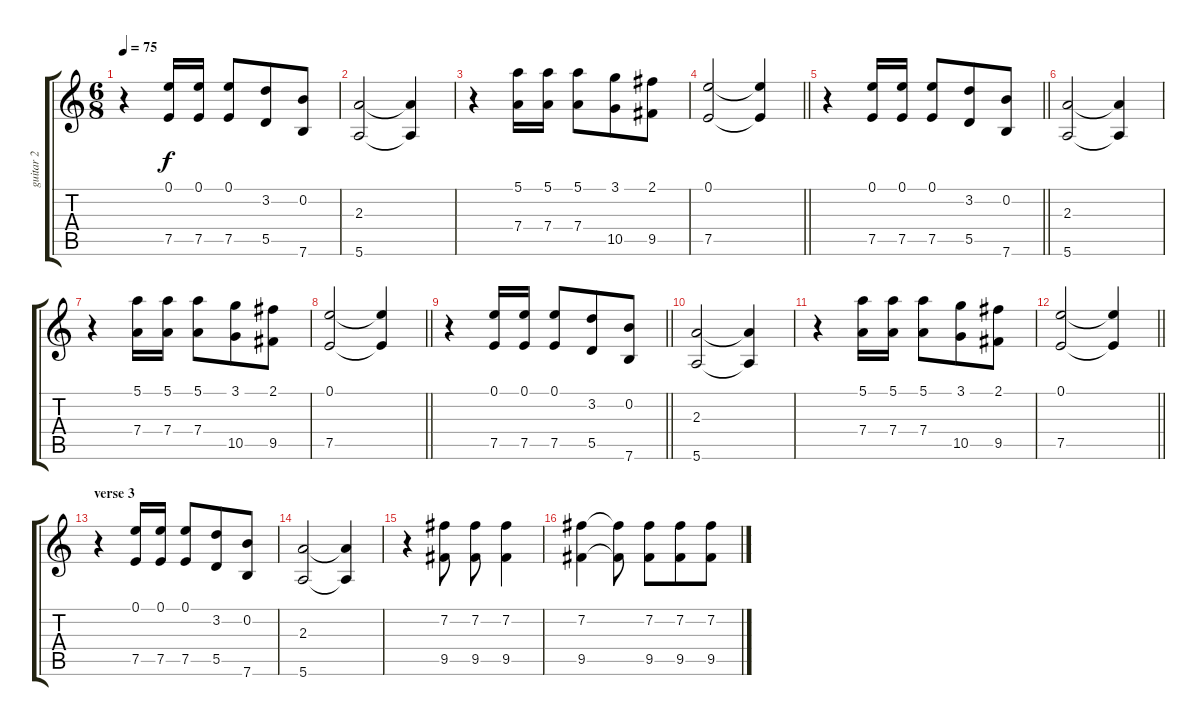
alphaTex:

\track ("guitar 2" "guitar 2") {instrument electricguitarjazz}
\staff {score tabs}
\tuning (E4 B3 G3 D3 A2 E2) {hide}
\ts (6 8)
\tempo 75
\clef g2
\ks c
r.4{dy f} (0.1 7.5).16 (0.1 7.5).16 (0.1 7.5).8 (3.2 5.5).8 (0.2 7.6).8 |
(2.3 5.6).2 (2.3{t} 5.6{t}).4 |
r.4 (5.1 7.4).16 (5.1 7.4).16 (5.1 7.4).8 (3.1 10.5).8 (2.1 9.5).8 |
\barLineRight lightlight
(0.1 7.5).2 (0.1{t} 7.5{t}).4 |
\barLineRight lightlight
r.4 (0.1 7.5).16 (0.1 7.5).16 (0.1 7.5).8 (3.2 5.5).8 (0.2 7.6).8 |
(2.3 5.6).2 (2.3{t} 5.6{t}).4 |
r.4 (5.1 7.4).16 (5.1 7.4).16 (5.1 7.4).8 (3.1 10.5).8 (2.1 9.5).8 |
\barLineRight lightlight
(0.1 7.5).2 (0.1{t} 7.5{t}).4 |
\barLineRight lightlight
r.4 (0.1 7.5).16 (0.1 7.5).16 (0.1 7.5).8 (3.2 5.5).8 (0.2 7.6).8 |
(2.3 5.6).2 (2.3{t} 5.6{t}).4 |
r.4 (5.1 7.4).16 (5.1 7.4).16 (5.1 7.4).8 (3.1 10.5).8 (2.1 9.5).8 |
\barLineRight lightlight
(0.1 7.5).2 (0.1{t} 7.5{t}).4 |
\section ("" "verse 3")
r.4 (0.1 7.5).16 (0.1 7.5).16 (0.1 7.5).8 (3.2 5.5).8 (0.2 7.6).8 |
(2.3 5.6).2 (2.3{t} 5.6{t}).4 |
r.4{volume 16} (7.2 9.5).8 (7.2 9.5).8 (7.2 9.5).4 |
(7.2 9.5).4 (7.2{t} 9.5{t}).8 (7.2 9.5).8 (7.2 9.5).8 (7.2 9.5).8
